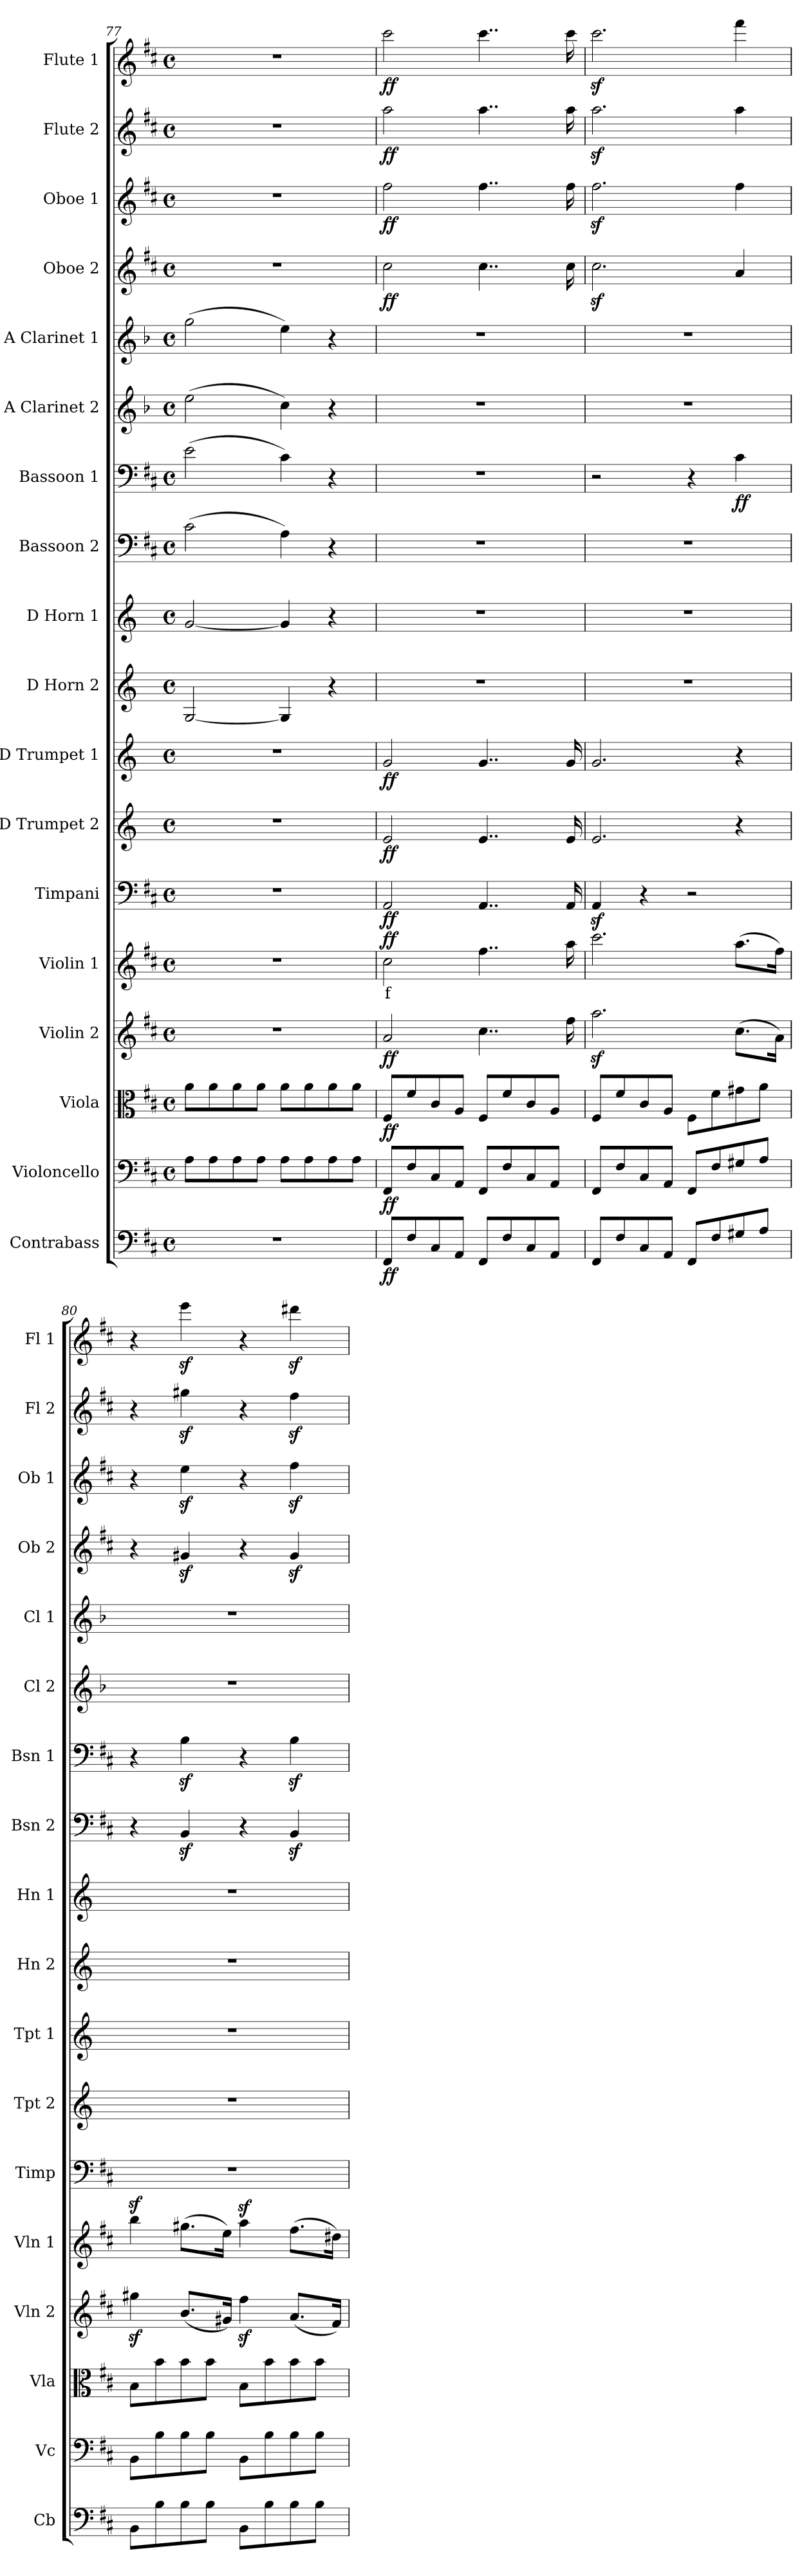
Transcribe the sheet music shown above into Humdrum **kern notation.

**kern	**dynam	**kern	**dynam	**kern	**dynam	**kern	**dynam	**kern	**text	**dynam	**kern	**dynam	**kern	**dynam	**kern	**dynam	**kern	**kern	**kern	**kern	**dynam	**kern	**kern	**kern	**dynam	**kern	**dynam	**kern	**dynam	**kern	**dynam
*part18	*part18	*part17	*part17	*part16	*part16	*part15	*part15	*part14	*part14	*part14	*part13	*part13	*part12	*part12	*part11	*part11	*part10	*part9	*part8	*part7	*part7	*part6	*part5	*part4	*part4	*part3	*part3	*part2	*part2	*part1	*part1
*staff18	*staff18	*staff17	*staff17	*staff16	*staff16	*staff15	*staff15	*staff14	*staff14	*staff14	*staff13	*staff13	*staff12	*staff12	*staff11	*staff11	*staff10	*staff9	*staff8	*staff7	*staff7	*staff6	*staff5	*staff4	*staff4	*staff3	*staff3	*staff2	*staff2	*staff1	*staff1
*I"Contrabass	*	*I"Violoncello	*	*I"Viola	*	*I"Violin 2	*	*I"Violin 1	*	*	*I"Timpani	*	*I"D Trumpet 2	*	*I"D Trumpet 1	*	*I"D Horn 2	*I"D Horn 1	*I"Bassoon 2	*I"Bassoon 1	*	*I"A Clarinet 2	*I"A Clarinet 1	*I"Oboe 2	*	*I"Oboe 1	*	*I"Flute 2	*	*I"Flute 1	*
*I'Cb	*	*I'Vc	*	*I'Vla	*	*I'Vln 2	*	*I'Vln 1	*	*	*I'Timp	*	*I'Tpt 2	*	*I'Tpt 1	*	*I'Hn 2	*I'Hn 1	*I'Bsn 2	*I'Bsn 1	*	*I'Cl 2	*I'Cl 1	*I'Ob 2	*	*I'Ob 1	*	*I'Fl 2	*	*I'Fl 1	*
*clefF4	*	*clefF4	*	*clefC3	*	*clefG2	*	*clefG2	*	*	*clefF4	*	*clefG2	*	*clefG2	*	*clefG2	*clefG2	*clefF4	*clefF4	*	*clefG2	*clefG2	*clefG2	*	*clefG2	*	*clefG2	*	*clefG2	*
*ITrd7c12	*	*	*	*	*	*	*	*	*	*	*	*	*ITrd-1c-2	*	*ITrd-1c-2	*	*ITrd6c10	*ITrd6c10	*	*	*	*ITrd2c3	*ITrd2c3	*	*	*	*	*	*	*	*
*k[f#c#]	*	*k[f#c#]	*	*k[f#c#]	*	*k[f#c#]	*	*k[f#c#]	*	*	*k[f#c#]	*	*k[f#c#]	*	*k[f#c#]	*	*k[f#c#]	*k[f#c#]	*k[f#c#]	*k[f#c#]	*	*k[f#c#]	*k[f#c#]	*k[f#c#]	*	*k[f#c#]	*	*k[f#c#]	*	*k[f#c#]	*
*M4/4	*	*M4/4	*	*M4/4	*	*M4/4	*	*M4/4	*	*	*M4/4	*	*M4/4	*	*M4/4	*	*M4/4	*M4/4	*M4/4	*M4/4	*	*M4/4	*M4/4	*M4/4	*	*M4/4	*	*M4/4	*	*M4/4	*
*met(c)	*	*met(c)	*	*met(c)	*	*met(c)	*	*met(c)	*	*	*met(c)	*	*met(c)	*	*met(c)	*	*met(c)	*met(c)	*met(c)	*met(c)	*	*met(c)	*met(c)	*met(c)	*	*met(c)	*	*met(c)	*	*met(c)	*
=77	=77	=77	=77	=77	=77	=77	=77	=77	=77	=77	=77	=77	=77	=77	=77	=77	=77	=77	=77	=77	=77	=77	=77	=77	=77	=77	=77	=77	=77	=77	=77
1r	.	8A\L	.	8a\L	.	1r	.	1r	.	.	1r	.	1r	.	1r	.	[2AA/	[2A/	(2c#\	(2e\	.	(2cc#\	(2ee\	1r	.	1r	.	1r	.	1r	.
.	.	8A\	.	8a\	.	.	.	.	.	.	.	.	.	.	.	.	.	.	.	.	.	.	.	.	.	.	.	.	.	.	.
.	.	8A\	.	8a\	.	.	.	.	.	.	.	.	.	.	.	.	.	.	.	.	.	.	.	.	.	.	.	.	.	.	.
.	.	8A\J	.	8a\J	.	.	.	.	.	.	.	.	.	.	.	.	.	.	.	.	.	.	.	.	.	.	.	.	.	.	.
.	.	8A\L	.	8a\L	.	.	.	.	.	.	.	.	.	.	.	.	4AA/]	4A/]	4A\)	4c#\)	.	4a\)	4cc#\)	.	.	.	.	.	.	.	.
.	.	8A\	.	8a\	.	.	.	.	.	.	.	.	.	.	.	.	.	.	.	.	.	.	.	.	.	.	.	.	.	.	.
.	.	8A\	.	8a\	.	.	.	.	.	.	.	.	.	.	.	.	4r	4r	4r	4r	.	4r	4r	.	.	.	.	.	.	.	.
.	.	8A\J	.	8a\J	.	.	.	.	.	.	.	.	.	.	.	.	.	.	.	.	.	.	.	.	.	.	.	.	.	.	.
=78	=78	=78	=78	=78	=78	=78	=78	=78	=78	=78	=78	=78	=78	=78	=78	=78	=78	=78	=78	=78	=78	=78	=78	=78	=78	=78	=78	=78	=78	=78	=78
!	!LO:DY:b	!	!LO:DY:b	!	!LO:DY:b	!	!LO:DY:b	!	!LO:LY:b:color=#FF0000	!LO:DY:b	!	!LO:DY:b	!	!LO:DY:b	!	!LO:DY:b	!	!	!	!	!	!	!	!	!LO:DY:b	!	!LO:DY:b	!	!LO:DY:b	!	!LO:DY:b
8FFF#/L	ff	8FF#/L	ff	8F#/L	ff	2a/	ff	2cc#\	f	ff	2AA/	ff	2f#/	ff	2a/	ff	1r	1r	1r	1r	.	1r	1r	2cc#\	ff	2ff#\	ff	2aa\	ff	2ccc#\	ff
8FF#/	.	8F#/	.	8f#/	.	.	.	.	.	.	.	.	.	.	.	.	.	.	.	.	.	.	.	.	.	.	.	.	.	.	.
8CC#/	.	8C#/	.	8c#/	.	.	.	.	.	.	.	.	.	.	.	.	.	.	.	.	.	.	.	.	.	.	.	.	.	.	.
8AAA/J	.	8AA/J	.	8A/J	.	.	.	.	.	.	.	.	.	.	.	.	.	.	.	.	.	.	.	.	.	.	.	.	.	.	.
8FFF#/L	.	8FF#/L	.	8F#/L	.	4..cc#\	.	4..ff#\	.	.	4..AA/	.	4..f#/	.	4..a/	.	.	.	.	.	.	.	.	4..cc#\	.	4..ff#\	.	4..aa\	.	4..ccc#\	.
8FF#/	.	8F#/	.	8f#/	.	.	.	.	.	.	.	.	.	.	.	.	.	.	.	.	.	.	.	.	.	.	.	.	.	.	.
8CC#/	.	8C#/	.	8c#/	.	.	.	.	.	.	.	.	.	.	.	.	.	.	.	.	.	.	.	.	.	.	.	.	.	.	.
8AAA/J	.	8AA/J	.	8A/J	.	.	.	.	.	.	.	.	.	.	.	.	.	.	.	.	.	.	.	.	.	.	.	.	.	.	.
.	.	.	.	.	.	16ff#\	.	16aa\	.	.	16AA/	.	16f#/	.	16a/	.	.	.	.	.	.	.	.	16cc#\	.	16ff#\	.	16aa\	.	16ccc#\	.
=79	=79	=79	=79	=79	=79	=79	=79	=79	=79	=79	=79	=79	=79	=79	=79	=79	=79	=79	=79	=79	=79	=79	=79	=79	=79	=79	=79	=79	=79	=79	=79
8FFF#/L	.	8FF#/L	.	8F#/L	.	2.aaz<\	.	2.ccc#z<\	.	.	4AA/	.	2.f#/	.	2.a/	.	1r	1r	1r	2r	.	1r	1r	2.cc#z<\	.	2.ff#z<\	.	2.aaz<\	.	2.ccc#z<\	.
8FF#/	.	8F#/	.	8f#/	.	.	.	.	.	.	.	.	.	.	.	.	.	.	.	.	.	.	.	.	.	.	.	.	.	.	.
8CC#/	.	8C#/	.	8c#/	.	.	.	.	.	.	4r	.	.	.	.	.	.	.	.	.	.	.	.	.	.	.	.	.	.	.	.
8AAA/J	.	8AA/J	.	8A/J	.	.	.	.	.	.	.	.	.	.	.	.	.	.	.	.	.	.	.	.	.	.	.	.	.	.	.
8FFF#/L	.	8FF#/L	.	8F#\L	.	.	.	.	.	.	2r	.	.	.	.	.	.	.	.	4r	.	.	.	.	.	.	.	.	.	.	.
8FF#/	.	8F#/	.	8f#\	.	.	.	.	.	.	.	.	.	.	.	.	.	.	.	.	.	.	.	.	.	.	.	.	.	.	.
!	!	!	!	!	!	!	!	!	!	!	!	!	!	!	!	!	!	!	!	!	!LO:DY:b	!	!	!	!	!	!	!	!	!	!
8GG#X/	.	8G#X/	.	8g#X\	.	(8.cc#\L	.	(8.aa\L	.	.	.	.	4r	.	4r	.	.	.	.	4c#\	ff	.	.	4a/	.	4ff#\	.	4aa\	.	4fff#\	.
8AA/J	.	8A/J	.	8a\J	.	.	.	.	.	.	.	.	.	.	.	.	.	.	.	.	.	.	.	.	.	.	.	.	.	.	.
.	.	.	.	.	.	16a\Jk)	.	16ff#\Jk)	.	.	.	.	.	.	.	.	.	.	.	.	.	.	.	.	.	.	.	.	.	.	.
=80	=80	=80	=80	=80	=80	=80	=80	=80	=80	=80	=80	=80	=80	=80	=80	=80	=80	=80	=80	=80	=80	=80	=80	=80	=80	=80	=80	=80	=80	=80	=80
8BBB\L	.	8BB\L	.	8B\L	.	4gg#Xz<\	.	4bbz<\	.	.	1r	.	1r	.	1r	.	1r	1r	4r	4r	.	1r	1r	4r	.	4r	.	4r	.	4r	.
8BB\	.	8B\	.	8b\	.	.	.	.	.	.	.	.	.	.	.	.	.	.	.	.	.	.	.	.	.	.	.	.	.	.	.
8BB\	.	8B\	.	8b\	.	(8.b/L	.	(8.gg#X\L	.	.	.	.	.	.	.	.	.	.	4BBz</	4Bz<\	.	.	.	4g#Xz</	.	4eez<\	.	4gg#Xz<\	.	4eeez<\	.
8BB\J	.	8B\J	.	8b\J	.	.	.	.	.	.	.	.	.	.	.	.	.	.	.	.	.	.	.	.	.	.	.	.	.	.	.
.	.	.	.	.	.	16g#X/Jk)	.	16ee\Jk)	.	.	.	.	.	.	.	.	.	.	.	.	.	.	.	.	.	.	.	.	.	.	.
8BBB\L	.	8BB\L	.	8B\L	.	4ff#z<\	.	4aaz<\	.	.	.	.	.	.	.	.	.	.	4r	4r	.	.	.	4r	.	4r	.	4r	.	4r	.
8BB\	.	8B\	.	8b\	.	.	.	.	.	.	.	.	.	.	.	.	.	.	.	.	.	.	.	.	.	.	.	.	.	.	.
8BB\	.	8B\	.	8b\	.	(8.a/L	.	(8.ff#\L	.	.	.	.	.	.	.	.	.	.	4BBz</	4Bz<\	.	.	.	4g#z</	.	4ff#z<\	.	4ff#z<\	.	4ddd#Xz<\	.
8BB\J	.	8B\J	.	8b\J	.	.	.	.	.	.	.	.	.	.	.	.	.	.	.	.	.	.	.	.	.	.	.	.	.	.	.
.	.	.	.	.	.	16f#/Jk)	.	16dd#X\Jk)	.	.	.	.	.	.	.	.	.	.	.	.	.	.	.	.	.	.	.	.	.	.	.
=	=	=	=	=	=	=	=	=	=	=	=	=	=	=	=	=	=	=	=	=	=	=	=	=	=	=	=	=	=	=	=
*-	*-	*-	*-	*-	*-	*-	*-	*-	*-	*-	*-	*-	*-	*-	*-	*-	*-	*-	*-	*-	*-	*-	*-	*-	*-	*-	*-	*-	*-	*-	*-
